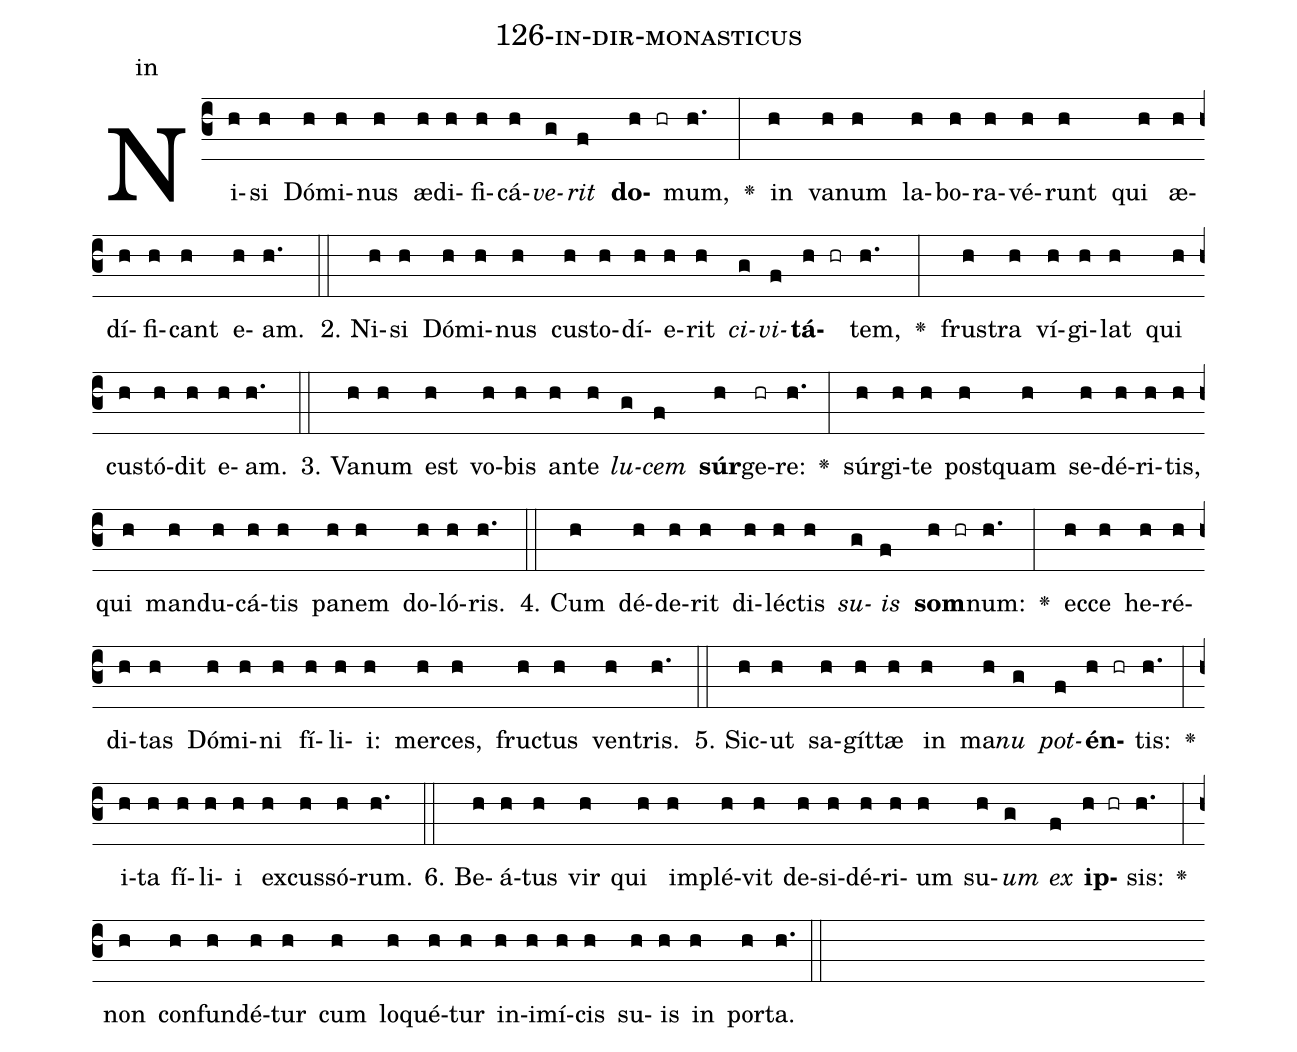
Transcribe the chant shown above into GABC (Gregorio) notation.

name: 126-in-dir-monasticus;
annotation: in;
%%
(c3)Ni(h)si(h) Dó(h)mi(h)nus(h) æ(h)di(h)fi(h)cá(h)<i>ve</i>(g)<i>rit</i>(f) <b>do</b>(h hr)mum,(h.) <v>\greheightstar</v>(:) in(h) va(h)num(h) la(h)bo(h)ra(h)vé(h)runt(h) qui(h) æ(h)dí(h)fi(h)cant(h) e(h)am.(h.) (::)
2. Ni(h)si(h) Dó(h)mi(h)nus(h) cus(h)to(h)dí(h)e(h)rit(h) <i>ci</i>(g)<i>vi</i>(f)<b>tá</b>(h hr)tem,(h.) <v>\greheightstar</v>(:) frus(h)tra(h) ví(h)gi(h)lat(h) qui(h) cus(h)tó(h)dit(h) e(h)am.(h.) (::)
3. Va(h)num(h) est(h) vo(h)bis(h) an(h)te(h) <i>lu</i>(g)<i>cem</i>(f) <b>súr</b>(h)ge(hr)re:(h.) <v>\greheightstar</v>(:) súr(h)gi(h)te(h) post(h)quam(h) se(h)dé(h)ri(h)tis,(h) qui(h) man(h)du(h)cá(h)tis(h) pa(h)nem(h) do(h)ló(h)ris.(h.) (::)
4. Cum(h) dé(h)de(h)rit(h) di(h)léc(h)tis(h) <i>su</i>(g)<i>is</i>(f) <b>som</b>(h hr)num:(h.) <v>\greheightstar</v>(:) ec(h)ce(h) he(h)ré(h)di(h)tas(h) Dó(h)mi(h)ni(h) fí(h)li(h)i:(h) mer(h)ces,(h) fruc(h)tus(h) ven(h)tris.(h.) (::)
5. Sic(h)ut(h) sa(h)gít(h)tæ(h) in(h) ma(h)<i>nu</i>(g) <i>pot</i>(f)<b>én</b>(h hr)tis:(h.) <v>\greheightstar</v>(:) i(h)ta(h) fí(h)li(h)i(h) ex(h)cus(h)só(h)rum.(h.) (::)
6. Be(h)á(h)tus(h) vir(h) qui(h) im(h)plé(h)vit(h) de(h)si(h)dé(h)ri(h)um(h) su(h)<i>um</i>(g) <i>ex</i>(f) <b>ip</b>(h hr)sis:(h.) <v>\greheightstar</v>(:) non(h) con(h)fun(h)dé(h)tur(h) cum(h) lo(h)qué(h)tur(h) in(h)i(h)mí(h)cis(h) su(h)is(h) in(h) por(h)ta.(h.) (::)
